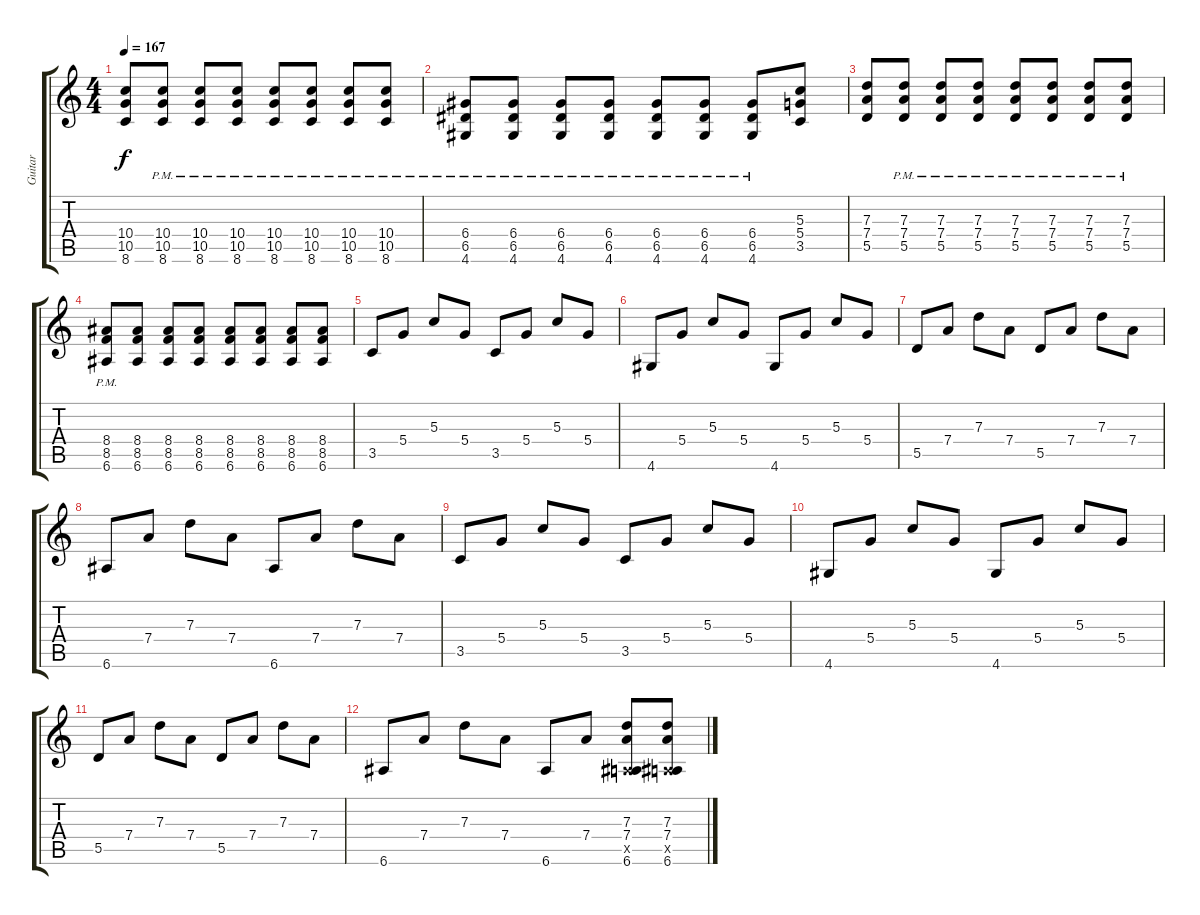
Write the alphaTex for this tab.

\track ("Guitar" "Guitar") {instrument overdrivenguitar}
\staff {score tabs}
\tuning (E4 B3 G3 D3 A2 E2) {hide}
\ts (4 4)
\tempo 167
\clef g2
\ks c
(10.4 10.5 8.6).8{dy f} (10.4{pm} 10.5{pm} 8.6{pm}).8 (10.4{pm} 10.5{pm} 8.6{pm}).8 (10.4{pm} 10.5{pm} 8.6{pm}).8 (10.4{pm} 10.5{pm} 8.6{pm}).8 (10.4{pm} 10.5{pm} 8.6{pm}).8 (10.4{pm} 10.5{pm} 8.6{pm}).8 (10.4{pm} 10.5{pm} 8.6{pm}).8 |
(6.4{pm} 6.5{pm} 4.6{pm}).8 (6.4{pm} 6.5{pm} 4.6{pm}).8 (6.4{pm} 6.5{pm} 4.6{pm}).8 (6.4{pm} 6.5{pm} 4.6{pm}).8 (6.4{pm} 6.5{pm} 4.6{pm}).8 (6.4{pm} 6.5{pm} 4.6{pm}).8 (6.4{pm} 6.5{pm} 4.6{pm}).8 (5.3 5.4 3.5).8 |
(7.3 7.4 5.5).8 (7.3{pm} 7.4{pm} 5.5{pm}).8 (7.3{pm} 7.4{pm} 5.5{pm}).8 (7.3{pm} 7.4{pm} 5.5{pm}).8 (7.3{pm} 7.4{pm} 5.5{pm}).8 (7.3{pm} 7.4{pm} 5.5{pm}).8 (7.3{pm} 7.4{pm} 5.5{pm}).8 (7.3{pm} 7.4{pm} 5.5{pm}).8 |
(8.4{pm} 8.5{pm} 6.6{pm}).8 (8.4 8.5 6.6).8 (8.4 8.5 6.6).8 (8.4 8.5 6.6).8 (8.4 8.5 6.6).8 (8.4 8.5 6.6).8 (8.4 8.5 6.6).8 (8.4 8.5 6.6).8 |
3.5.8 5.4.8 5.3.8 5.4.8 3.5.8 5.4.8 5.3.8 5.4.8 |
4.6.8 5.4.8 5.3.8 5.4.8 4.6.8 5.4.8 5.3.8 5.4.8 |
5.5.8 7.4.8 7.3.8 7.4.8 5.5.8 7.4.8 7.3.8 7.4.8 |
6.6.8 7.4.8 7.3.8 7.4.8 6.6.8 7.4.8 7.3.8 7.4.8 |
3.5.8 5.4.8 5.3.8 5.4.8 3.5.8 5.4.8 5.3.8 5.4.8 |
4.6.8 5.4.8 5.3.8 5.4.8 4.6.8 5.4.8 5.3.8 5.4.8 |
5.5.8 7.4.8 7.3.8 7.4.8 5.5.8 7.4.8 7.3.8 7.4.8 |
6.6.8 7.4.8 7.3.8 7.4.8 6.6.8 7.4.8 (7.3 7.4 0.5{x} 6.6).8 (7.3 7.4 0.5{x} 6.6).8
